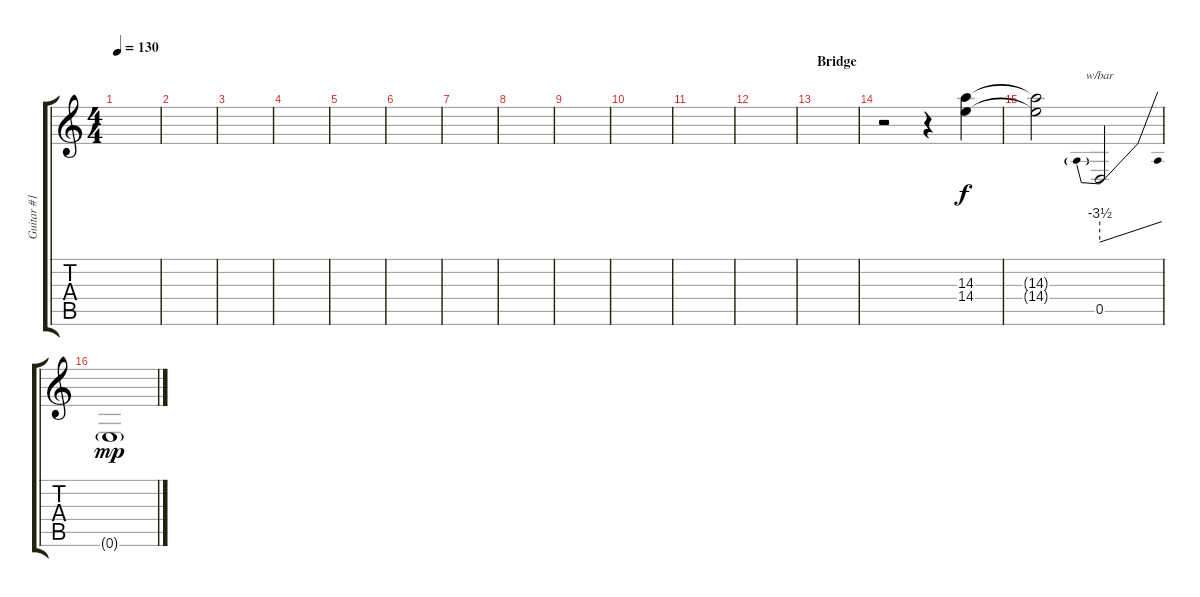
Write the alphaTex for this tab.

\track ("Guitar #1 - Lead" "Guitar #1 ") {instrument distortionguitar}
\staff {score tabs}
\tuning (E4 B3 G3 D3 A2 E2) {hide}
\ts (4 4)
\tempo 130
\clef g2
\ks c
|
|
|
|
|
|
|
|
|
|
|
|
\section ("" "Bridge")
|
r.2 r.4 (14.3 14.4).4 |
(14.3{t} 14.4{t}).2 0.5.2{tbe (predivedive default 0 -14 60 0)} |
0.6{g}.1{dy mp}
